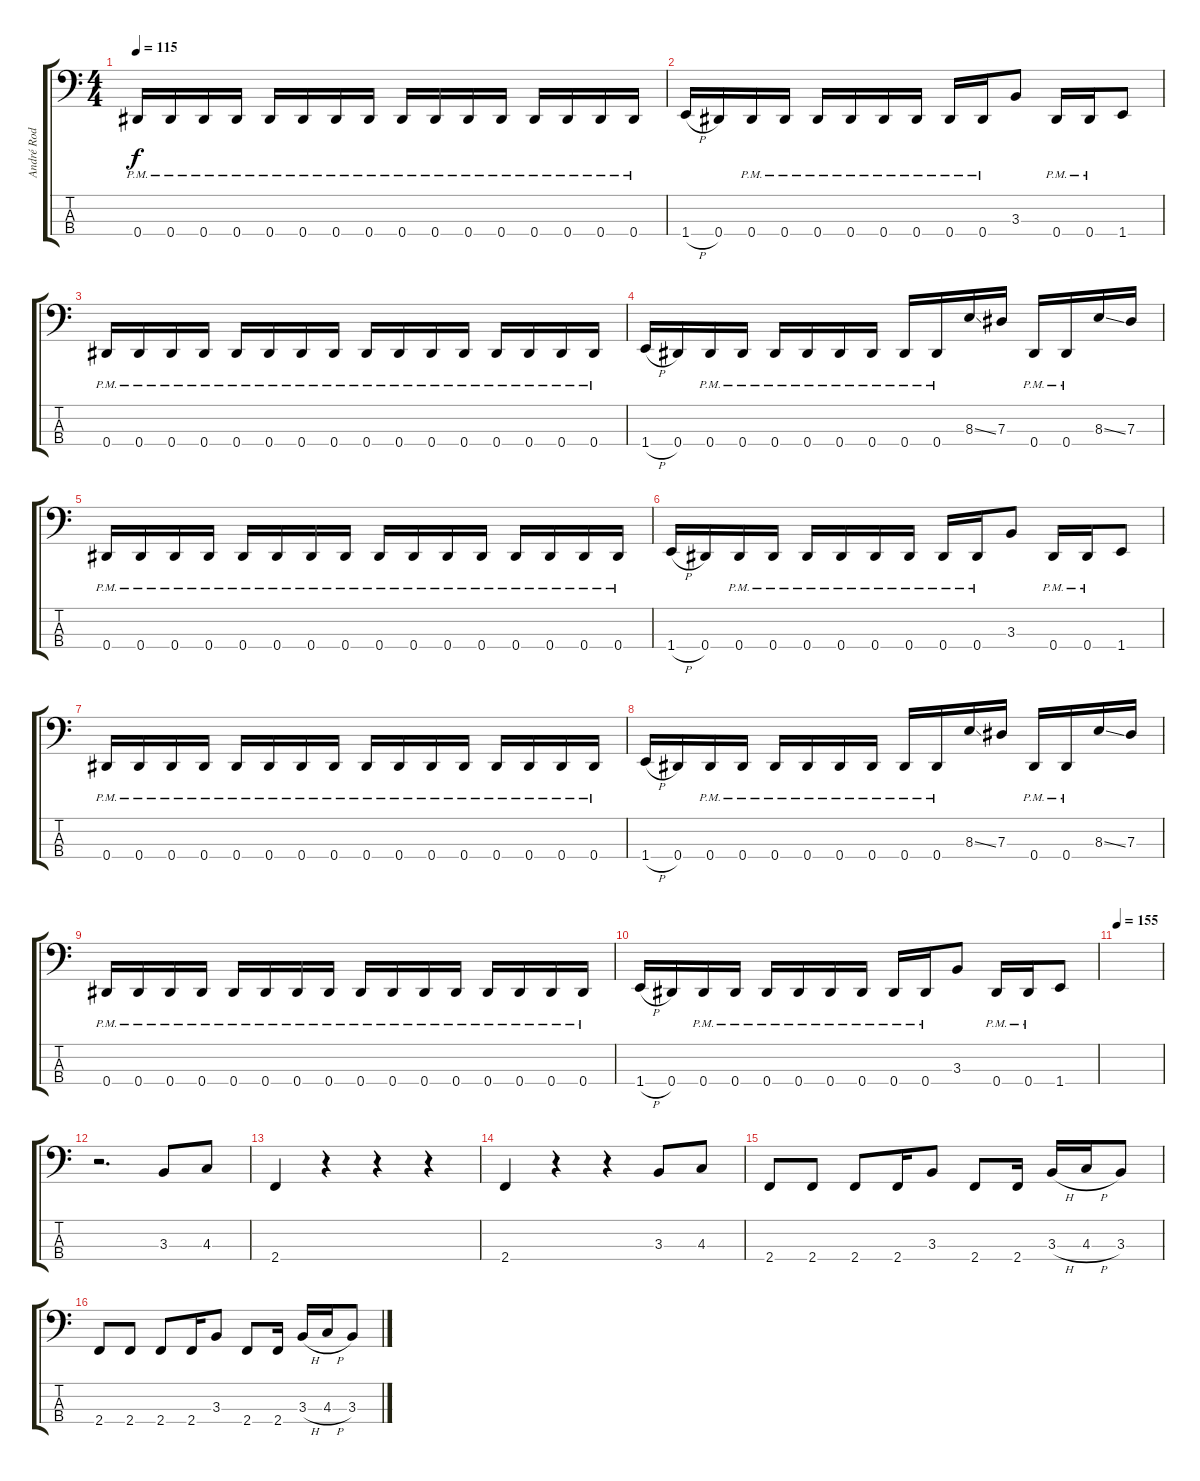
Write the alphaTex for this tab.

\track ("André Rod" "André Rod") {instrument electricbassfinger}
\staff {score tabs}
\tuning (Gb2 Db2 Ab1 Eb1) {hide}
\ts (4 4)
\tempo 115
\clef f4
\ks c
0.4{pm}.16{dy f} 0.4{pm}.16 0.4{pm}.16 0.4{pm}.16 0.4{pm}.16 0.4{pm}.16 0.4{pm}.16 0.4{pm}.16 0.4{pm}.16 0.4{pm}.16 0.4{pm}.16 0.4{pm}.16 0.4{pm}.16 0.4{pm}.16 0.4{pm}.16 0.4{pm}.16 |
1.4{h}.16 0.4.16 0.4{pm}.16 0.4{pm}.16 0.4{pm}.16 0.4{pm}.16 0.4{pm}.16 0.4{pm}.16 0.4{pm}.16 0.4{pm}.16 3.3.8 0.4{pm}.16 0.4{pm}.16 1.4.8 |
0.4{pm}.16 0.4{pm}.16 0.4{pm}.16 0.4{pm}.16 0.4{pm}.16 0.4{pm}.16 0.4{pm}.16 0.4{pm}.16 0.4{pm}.16 0.4{pm}.16 0.4{pm}.16 0.4{pm}.16 0.4{pm}.16 0.4{pm}.16 0.4{pm}.16 0.4{pm}.16 |
1.4{h}.16 0.4.16 0.4{pm}.16 0.4{pm}.16 0.4{pm}.16 0.4{pm}.16 0.4{pm}.16 0.4{pm}.16 0.4{pm}.16 0.4{pm}.16 8.3{ss}.16 7.3.16 0.4{pm}.16 0.4{pm}.16 8.3{ss}.16 7.3.16 |
0.4{pm}.16 0.4{pm}.16 0.4{pm}.16 0.4{pm}.16 0.4{pm}.16 0.4{pm}.16 0.4{pm}.16 0.4{pm}.16 0.4{pm}.16 0.4{pm}.16 0.4{pm}.16 0.4{pm}.16 0.4{pm}.16 0.4{pm}.16 0.4{pm}.16 0.4{pm}.16 |
1.4{h}.16 0.4.16 0.4{pm}.16 0.4{pm}.16 0.4{pm}.16 0.4{pm}.16 0.4{pm}.16 0.4{pm}.16 0.4{pm}.16 0.4{pm}.16 3.3.8 0.4{pm}.16 0.4{pm}.16 1.4.8 |
0.4{pm}.16 0.4{pm}.16 0.4{pm}.16 0.4{pm}.16 0.4{pm}.16 0.4{pm}.16 0.4{pm}.16 0.4{pm}.16 0.4{pm}.16 0.4{pm}.16 0.4{pm}.16 0.4{pm}.16 0.4{pm}.16 0.4{pm}.16 0.4{pm}.16 0.4{pm}.16 |
1.4{h}.16 0.4.16 0.4{pm}.16 0.4{pm}.16 0.4{pm}.16 0.4{pm}.16 0.4{pm}.16 0.4{pm}.16 0.4{pm}.16 0.4{pm}.16 8.3{ss}.16 7.3.16 0.4{pm}.16 0.4{pm}.16 8.3{ss}.16 7.3.16 |
0.4{pm}.16 0.4{pm}.16 0.4{pm}.16 0.4{pm}.16 0.4{pm}.16 0.4{pm}.16 0.4{pm}.16 0.4{pm}.16 0.4{pm}.16 0.4{pm}.16 0.4{pm}.16 0.4{pm}.16 0.4{pm}.16 0.4{pm}.16 0.4{pm}.16 0.4{pm}.16 |
1.4{h}.16 0.4.16 0.4{pm}.16 0.4{pm}.16 0.4{pm}.16 0.4{pm}.16 0.4{pm}.16 0.4{pm}.16 0.4{pm}.16 0.4{pm}.16 3.3.8 0.4{pm}.16 0.4{pm}.16 1.4.8 |
\tempo 155
|
r.2{d} 3.3.8 4.3.8 |
2.4.4 r.4 r.4 r.4 |
2.4.4 r.4 r.4 3.3.8 4.3.8 |
2.4.8 2.4.8 2.4.8 2.4.16 3.3.8 2.4.8 2.4.16 3.3{h}.16 4.3{h}.16 3.3.8 |
2.4.8 2.4.8 2.4.8 2.4.16 3.3.8 2.4.8 2.4.16 3.3{h}.16 4.3{h}.16 3.3.8
